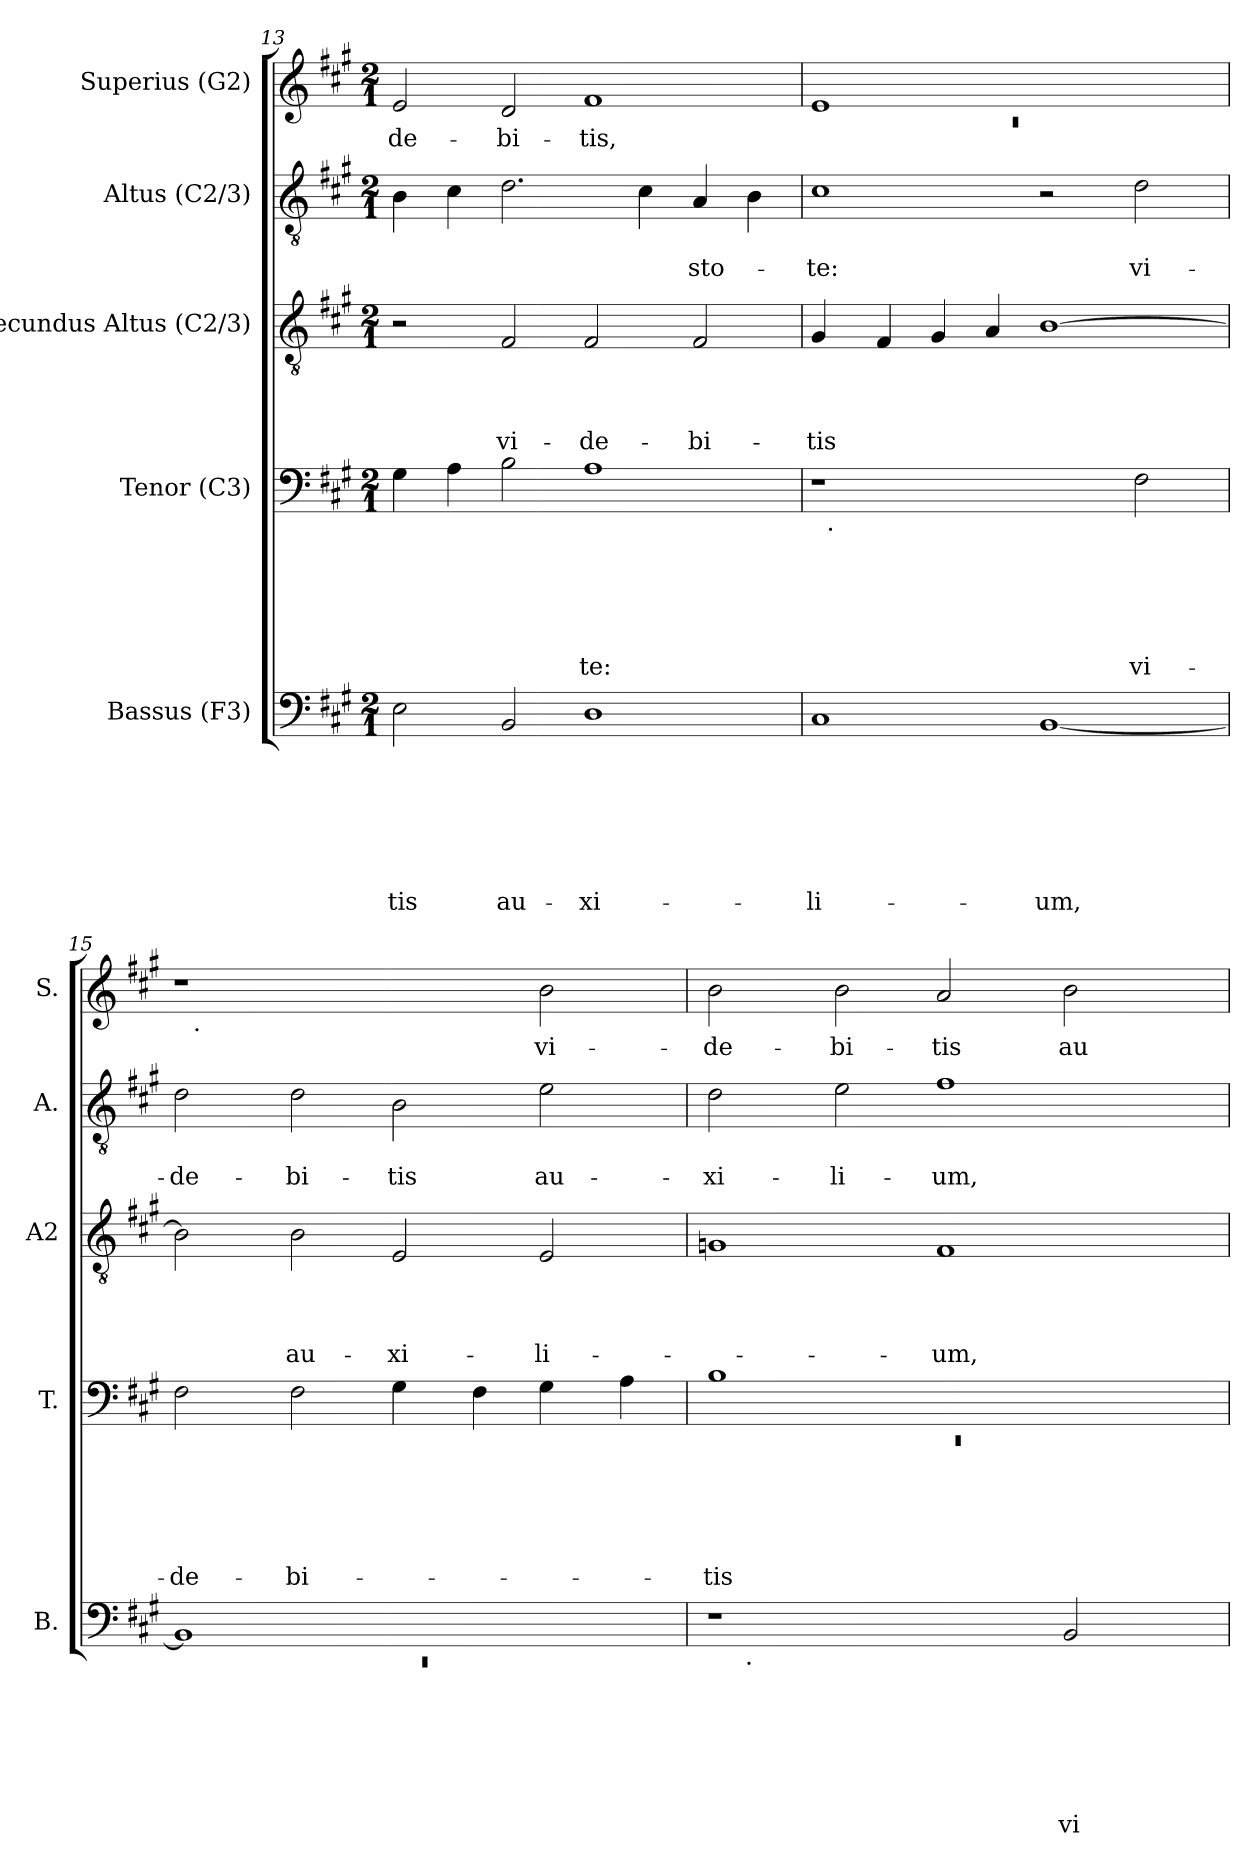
**kern	**text	**text	**text	**text	**text	**text	**text	**kern	**text	**text	**text	**text	**text	**text	**kern	**text	**text	**text	**text	**kern	**text	**text	**kern	**text
*part5	*part5	*part5	*part5	*part5	*part5	*part5	*part5	*part4	*part4	*part4	*part4	*part4	*part4	*part4	*part3	*part3	*part3	*part3	*part3	*part2	*part2	*part2	*part1	*part1
*staff5	*staff5	*staff5	*staff5	*staff5	*staff5	*staff5	*staff5	*staff4	*staff4	*staff4	*staff4	*staff4	*staff4	*staff4	*staff3	*staff3	*staff3	*staff3	*staff3	*staff2	*staff2	*staff2	*staff1	*staff1
*I"Bassus (F3)	*	*	*	*	*	*	*	*I"Tenor (C3)	*	*	*	*	*	*	*I"Secundus Altus (C2/3)	*	*	*	*	*I"Altus (C2/3)	*	*	*I"Superius (G2)	*
*I'B.	*	*	*	*	*	*	*	*I'T.	*	*	*	*	*	*	*I'A2	*	*	*	*	*I'A.	*	*	*I'S.	*
!!LO:PB:g=z
*clefF4	*	*	*	*	*	*	*	*clefF4	*	*	*	*	*	*	*clefGv2	*	*	*	*	*clefGv2	*	*	*clefG2	*
*k[f#c#g#]	*	*	*	*	*	*	*	*k[f#c#g#]	*	*	*	*	*	*	*k[f#c#g#]	*	*	*	*	*k[f#c#g#]	*	*	*k[f#c#g#]	*
*A:	*	*	*	*	*	*	*	*A:	*	*	*	*	*	*	*A:	*	*	*	*	*A:	*	*	*A:	*
*M2/1	*	*	*	*	*	*	*	*M2/1	*	*	*	*	*	*	*M2/1	*	*	*	*	*M2/1	*	*	*M2/1	*
=13	=13	=13	=13	=13	=13	=13	=13	=13	=13	=13	=13	=13	=13	=13	=13	=13	=13	=13	=13	=13	=13	=13	=13	=13
!	!	!	!	!	!	!	!LO:LY:b	!	!	!	!	!	!	!	!	!	!	!	!	!	!	!	!	!LO:LY:b
2E\	.	.	.	.	.	.	-tis	4G#\	.	.	.	.	.	.	2r	.	.	.	.	4B\	.	.	2e/	-de-
.	.	.	.	.	.	.	.	4A\	.	.	.	.	.	.	.	.	.	.	.	4c#\	.	.	.	.
!	!	!	!	!	!	!	!LO:LY:b	!	!	!	!	!	!	!	!	!	!	!	!LO:LY:b	!	!	!	!	!LO:LY:b
2BB/	.	.	.	.	.	.	au-	2B\	.	.	.	.	.	.	2F#/	.	.	.	vi-	2.d\	.	.	2d/	-bi-
!	!	!	!	!	!	!	!LO:LY:b	!	!	!	!	!	!	!LO:LY:b	!	!	!	!	!LO:LY:b	!	!	!	!	!LO:LY:b
1D	.	.	.	.	.	.	-xi-	1A	.	.	.	.	.	te:	2F#/	.	.	.	-de-	.	.	.	1f#	-tis,
.	.	.	.	.	.	.	.	.	.	.	.	.	.	.	.	.	.	.	.	4c#\	.	.	.	.
!	!	!	!	!	!	!	!	!	!	!	!	!	!	!	!	!	!	!	!LO:LY:b	!	!	!LO:LY:b	!	!
.	.	.	.	.	.	.	.	.	.	.	.	.	.	.	2F#/	.	.	.	-bi-	4A/	.	-sto-	.	.
.	.	.	.	.	.	.	.	.	.	.	.	.	.	.	.	.	.	.	.	4B\	.	.	.	.
=14	=14	=14	=14	=14	=14	=14	=14	=14	=14	=14	=14	=14	=14	=14	=14	=14	=14	=14	=14	=14	=14	=14	=14	=14
*	*	*	*	*	*	*	*	*	*	*	*	*	*	*	*	*	*	*	*	*	*	*	*^	*
!	!	!	!	!	!	!	!LO:LY:b:rj	!	!	!	!	!	!	!	!	!	!	!	!LO:LY:b	!	!	!LO:LY:b	!	!LO:N:vis=1	!
*	*	*	*	*	*	*	*	*^	*	*	*	*	*	*	*	*	*	*	*	*	*	*	*	*	*
1C#	.	.	.	.	.	.	-li-	1r	32ryy	.	.	.	.	.	.	4G#/	.	.	.	-tis	1c#	.	-te:	1e	0rc	.
!	!	!	!	!	!	!	!	!	!LO:TX:b:t=.	!	!	!	!	!	!	!	!	!	!	!	!	!	!	!	!	!
.	.	.	.	.	.	.	.	.	1ryy	.	.	.	.	.	.	.	.	.	.	.	.	.	.	.	.	.
.	.	.	.	.	.	.	.	.	.	.	.	.	.	.	.	4F#/	.	.	.	.	.	.	.	.	.	.
.	.	.	.	.	.	.	.	.	.	.	.	.	.	.	.	4G#/	.	.	.	.	.	.	.	.	.	.
.	.	.	.	.	.	.	.	.	.	.	.	.	.	.	.	4A/	.	.	.	.	.	.	.	.	.	.
!	!	!	!	!	!	!	!LO:LY:b	!	!	!	!	!	!	!	!	!	!	!	!	!	!	!	!	!	!	!
[<1BB	.	.	.	.	.	.	-um,	2ryy	.	.	.	.	.	.	.	[>1B	.	.	.	.	2r	.	.	1ryy	.	.
.	.	.	.	.	.	.	.	.	2ryy	.	.	.	.	.	.	.	.	.	.	.	.	.	.	.	.	.
!	!	!	!	!	!	!	!	!	!	!	!	!	!	!	!LO:LY:b	!	!	!	!	!	!	!	!LO:LY:b	!	!	!
.	.	.	.	.	.	.	.	2F#\	.	.	.	.	.	.	vi-	.	.	.	.	.	2d\	.	vi-	.	.	.
.	.	.	.	.	.	.	.	.	4...ryy	.	.	.	.	.	.	.	.	.	.	.	.	.	.	.	.	.
=15	=15	=15	=15	=15	=15	=15	=15	=15	=15	=15	=15	=15	=15	=15	=15	=15	=15	=15	=15	=15	=15	=15	=15	=15	=15	=15
*^	*	*	*	*	*	*	*	*	*	*	*	*	*	*	*	*	*	*	*	*	*	*	*	*	*	*
!	!LO:N:vis=1	!	!	!	!	!	!	!	!	!	!	!	!	!	!	!LO:LY:b	!	!	!	!	!	!	!	!LO:LY:b	!	!	!
*	*	*	*	*	*	*	*	*	*v	*v	*	*	*	*	*	*	*	*	*	*	*	*	*	*	*	*	*
1BB]	0rEE	.	.	.	.	.	.	.	2F#\	.	.	.	.	.	-de-	2B\]	.	.	.	.	2d\	.	-de-	1r	32ryy	.
!	!	!	!	!	!	!	!	!	!	!	!	!	!	!	!	!	!	!	!	!	!	!	!	!	!LO:TX:b:t=.	!
.	.	.	.	.	.	.	.	.	.	.	.	.	.	.	.	.	.	.	.	.	.	.	.	.	1ryy	.
!	!	!	!	!	!	!	!	!	!	!	!	!	!	!	!LO:LY:b	!	!	!	!	!LO:LY:b	!	!	!LO:LY:b	!	!	!
.	.	.	.	.	.	.	.	.	2F#\	.	.	.	.	.	-bi-	2B\	.	.	.	au-	2d\	.	-bi-	.	.	.
!	!	!	!	!	!	!	!	!	!	!	!	!	!	!	!	!	!	!	!	!LO:LY:b	!	!	!LO:LY:b	!	!	!
1ryy	.	.	.	.	.	.	.	.	4G#\	.	.	.	.	.	.	2E/	.	.	.	-xi-	2B\	.	-tis	2ryy	.	.
.	.	.	.	.	.	.	.	.	.	.	.	.	.	.	.	.	.	.	.	.	.	.	.	.	2ryy	.
.	.	.	.	.	.	.	.	.	4F#\	.	.	.	.	.	.	.	.	.	.	.	.	.	.	.	.	.
!	!	!	!	!	!	!	!	!	!	!	!	!	!	!	!	!	!	!	!	!LO:LY:b	!	!	!LO:LY:b	!	!	!LO:LY:b
.	.	.	.	.	.	.	.	.	4G#\	.	.	.	.	.	.	2E/	.	.	.	-li-	2e\	.	au-	2b\	.	vi-
.	.	.	.	.	.	.	.	.	.	.	.	.	.	.	.	.	.	.	.	.	.	.	.	.	4...ryy	.
.	.	.	.	.	.	.	.	.	4A\	.	.	.	.	.	.	.	.	.	.	.	.	.	.	.	.	.
=16	=16	=16	=16	=16	=16	=16	=16	=16	=16	=16	=16	=16	=16	=16	=16	=16	=16	=16	=16	=16	=16	=16	=16	=16	=16	=16
*	*	*	*	*	*	*	*	*	*^	*	*	*	*	*	*	*	*	*	*	*	*	*	*	*	*	*
!	!	!	!	!	!	!	!	!	!	!LO:N:vis=1	!	!	!	!	!	!LO:LY:b	!	!	!	!	!	!	!	!LO:LY:b	!	!	!LO:LY:b
*	*	*	*	*	*	*	*	*	*	*	*	*	*	*	*	*	*	*	*	*	*	*	*	*	*v	*v	*
1r	16.ryy	.	.	.	.	.	.	.	1B	0rEE	.	.	.	.	.	-tis	1Gn	.	.	.	.	2d\	.	-xi-	2b\	-de-
!	!LO:TX:b:t=.	!	!	!	!	!	!	!	!	!	!	!	!	!	!	!	!	!	!	!	!	!	!	!	!	!
.	1ryy	.	.	.	.	.	.	.	.	.	.	.	.	.	.	.	.	.	.	.	.	.	.	.	.	.
!	!	!	!	!	!	!	!	!	!	!	!	!	!	!	!	!	!	!	!	!	!	!	!	!LO:LY:b	!	!LO:LY:b
.	.	.	.	.	.	.	.	.	.	.	.	.	.	.	.	.	.	.	.	.	.	2e\	.	-li-	2b\	-bi-
!	!	!	!	!	!	!	!	!	!	!	!	!	!	!	!	!	!	!	!	!	!LO:LY:b	!	!	!LO:LY:b	!	!LO:LY:b
2ryy	.	.	.	.	.	.	.	.	1ryy	.	.	.	.	.	.	.	1F#	.	.	.	-um,	1f#	.	-um,	2a/	-tis
.	2ryy	.	.	.	.	.	.	.	.	.	.	.	.	.	.	.	.	.	.	.	.	.	.	.	.	.
!	!	!	!	!	!	!	!	!LO:LY:b	!	!	!	!	!	!	!	!	!	!	!	!	!	!	!	!	!	!LO:LY:b
2BB/	.	.	.	.	.	.	.	vi-	.	.	.	.	.	.	.	.	.	.	.	.	.	.	.	.	2b\	au-
.	4ryy	.	.	.	.	.	.	.	.	.	.	.	.	.	.	.	.	.	.	.	.	.	.	.	.	.
.	8ryy	.	.	.	.	.	.	.	.	.	.	.	.	.	.	.	.	.	.	.	.	.	.	.	.	.
.	32ryy	.	.	.	.	.	.	.	.	.	.	.	.	.	.	.	.	.	.	.	.	.	.	.	.	.
*v	*v	*	*	*	*	*	*	*	*	*	*	*	*	*	*	*	*	*	*	*	*	*	*	*	*	*
*	*	*	*	*	*	*	*	*v	*v	*	*	*	*	*	*	*	*	*	*	*	*	*	*	*	*
=	=	=	=	=	=	=	=	=	=	=	=	=	=	=	=	=	=	=	=	=	=	=	=	=
*-	*-	*-	*-	*-	*-	*-	*-	*-	*-	*-	*-	*-	*-	*-	*-	*-	*-	*-	*-	*-	*-	*-	*-	*-
